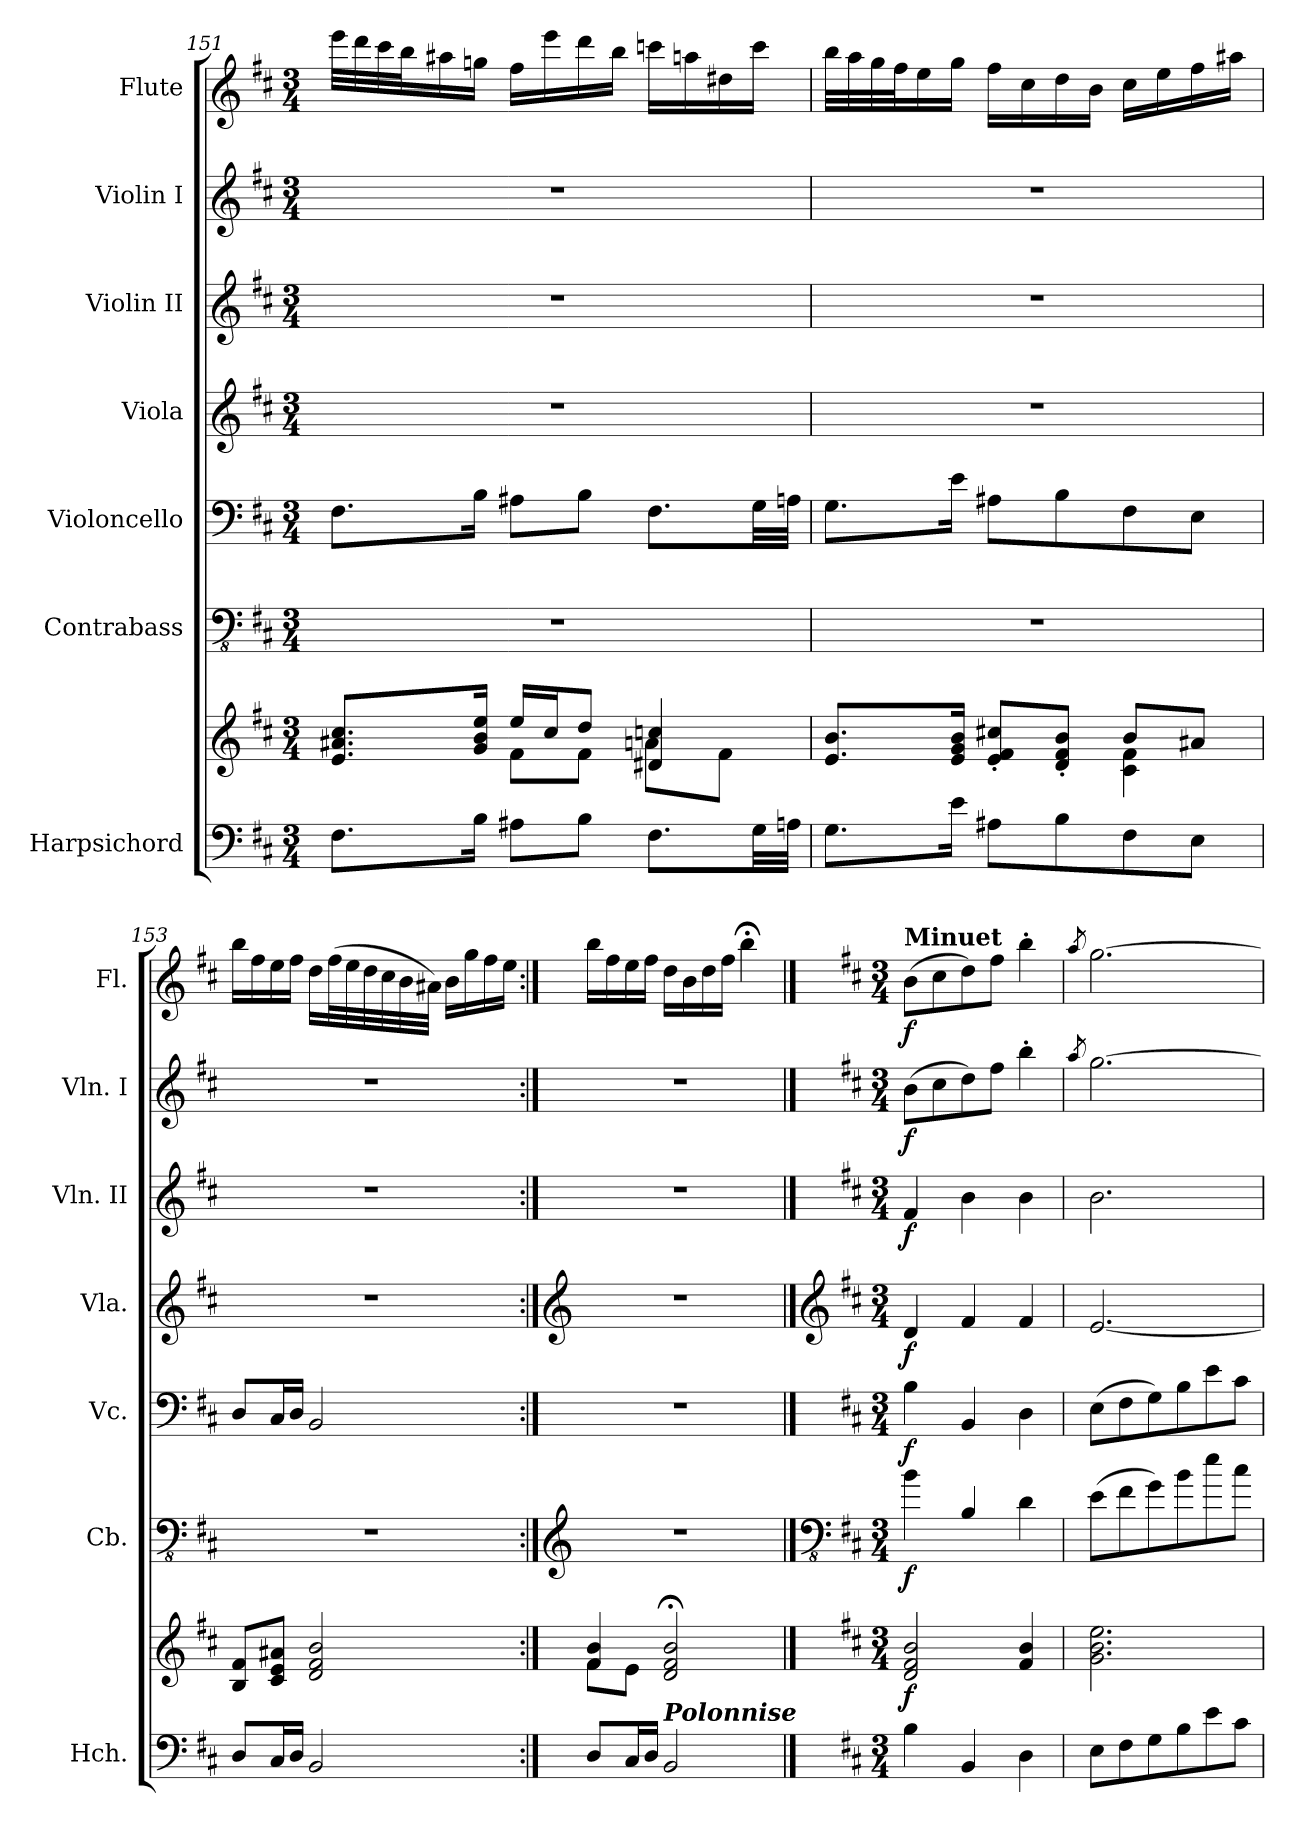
**kern	**kern	**dynam	**kern	**dynam	**kern	**dynam	**kern	**dynam	**kern	**dynam	**kern	**dynam	**kern	**dynam
*part7	*part7	*part7	*part6	*part6	*part5	*part5	*part4	*part4	*part3	*part3	*part2	*part2	*part1	*part1
*staff8	*staff7	*staff7/8	*staff6	*staff6	*staff5	*staff5	*staff4	*staff4	*staff3	*staff3	*staff2	*staff2	*staff1	*staff1
*I"Harpsichord	*	*	*I"Contrabass	*	*I"Violoncello	*	*I"Viola	*	*I"Violin II	*	*I"Violin I	*	*I"Flute	*
*I'Hch.	*	*	*I'Cb.	*	*I'Vc.	*	*I'Vla.	*	*I'Vln. II	*	*I'Vln. I	*	*I'Fl.	*
*clefF4	*clefG2	*	*clefFv4	*	*clefF4	*	*clefG2	*	*clefG2	*	*clefG2	*	*clefG2	*
*	*	*	*ITrd7c12	*	*	*	*	*	*	*	*	*	*	*
*k[f#c#]	*k[f#c#]	*	*k[f#c#]	*	*k[f#c#]	*	*k[f#c#]	*	*k[f#c#]	*	*k[f#c#]	*	*k[f#c#]	*
*M3/4	*M3/4	*	*M3/4	*	*M3/4	*	*M3/4	*	*M3/4	*	*M3/4	*	*M3/4	*
=151	=151	=151	=151	=151	=151	=151	=151	=151	=151	=151	=151	=151	=151	=151
*	*^	*	*	*	*	*	*	*	*	*	*	*	*	*
8.F#\L	8.e/ 8.a#X/ 8.cc#/L	4ryy	.	2.r	.	8.F#\L	.	2.r	.	2.r	.	2.r	.	32eee\LLL	.
.	.	.	.	.	.	.	.	.	.	.	.	.	.	32ddd\	.
.	.	.	.	.	.	.	.	.	.	.	.	.	.	32ccc#\	.
.	.	.	.	.	.	.	.	.	.	.	.	.	.	32bb\J	.
.	.	.	.	.	.	.	.	.	.	.	.	.	.	16aa#X\	.
16B\Jk	16g/ 16b/ 16ee/Jk	.	.	.	.	16B\Jk	.	.	.	.	.	.	.	16ggn\JJ	.
8A#X\L	16ee/LL	8f#\L	.	.	.	8A#X\L	.	.	.	.	.	.	.	16ff#\LL	.
.	16cc#/J	.	.	.	.	.	.	.	.	.	.	.	.	16eee\	.
8B\J	8dd/J	8f#\J	.	.	.	8B\J	.	.	.	.	.	.	.	16ddd\	.
.	.	.	.	.	.	.	.	.	.	.	.	.	.	16bb\JJ	.
8.F#\L	4d#X/ 4ccn/	8an\L	.	.	.	8.F#\L	.	.	.	.	.	.	.	16cccn\LL	.
.	.	.	.	.	.	.	.	.	.	.	.	.	.	16aan\	.
.	.	8f#\J	.	.	.	.	.	.	.	.	.	.	.	16dd#X\	.
32G\LL	.	.	.	.	.	32G\LL	.	.	.	.	.	.	.	16ccc\JJ	.
32An\JJJ	.	.	.	.	.	32An\JJJ	.	.	.	.	.	.	.	.	.
=152	=152	=152	=152	=152	=152	=152	=152	=152	=152	=152	=152	=152	=152	=152	=152
8.G\L	8.e/ 8.b/L	2ryy	.	2.r	.	8.G\L	.	2.r	.	2.r	.	2.r	.	32bb\LLL	.
.	.	.	.	.	.	.	.	.	.	.	.	.	.	32aa\	.
.	.	.	.	.	.	.	.	.	.	.	.	.	.	32gg\	.
.	.	.	.	.	.	.	.	.	.	.	.	.	.	32ff#\J	.
.	.	.	.	.	.	.	.	.	.	.	.	.	.	16ee\	.
16e\Jk	16e/ 16g/ 16b/Jk	.	.	.	.	16e\Jk	.	.	.	.	.	.	.	16gg\JJ	.
8A#X\L	8e/' 8f#/' 8cc#X/'L	.	.	.	.	8A#X\L	.	.	.	.	.	.	.	16ff#\LL	.
.	.	.	.	.	.	.	.	.	.	.	.	.	.	16cc#\	.
8B\	8d/' 8f#/' 8b/'J	.	.	.	.	8B\	.	.	.	.	.	.	.	16dd\	.
.	.	.	.	.	.	.	.	.	.	.	.	.	.	16b\JJ	.
8F#\	8b/L	4c#\ 4f#\	.	.	.	8F#\	.	.	.	.	.	.	.	16cc#\LL	.
.	.	.	.	.	.	.	.	.	.	.	.	.	.	16ee\	.
8E\J	8a#X/J	.	.	.	.	8E\J	.	.	.	.	.	.	.	16ff#\	.
.	.	.	.	.	.	.	.	.	.	.	.	.	.	16aa#X\JJ	.
*	*v	*v	*	*	*	*	*	*	*	*	*	*	*	*	*
!!LO:PB:g=z
=153	=153	=153	=153	=153	=153	=153	=153	=153	=153	=153	=153	=153	=153	=153
8D/L	8B/ 8f#/L	.	2.r	.	8D/L	.	2.r	.	2.r	.	2.r	.	16bb\LL	.
.	.	.	.	.	.	.	.	.	.	.	.	.	16ff#\	.
16C#/L	8c#/ 8e/ 8a#X/J	.	.	.	16C#/L	.	.	.	.	.	.	.	16ee\	.
16D/JJ	.	.	.	.	16D/JJ	.	.	.	.	.	.	.	16ff#\JJ	.
2BB/	2d/ 2f#/ 2b/	.	.	.	2BB/	.	.	.	.	.	.	.	16dd\LL	.
.	.	.	.	.	.	.	.	.	.	.	.	.	(32ff#\L	.
.	.	.	.	.	.	.	.	.	.	.	.	.	32ee\	.
.	.	.	.	.	.	.	.	.	.	.	.	.	32dd\	.
.	.	.	.	.	.	.	.	.	.	.	.	.	32cc#\	.
.	.	.	.	.	.	.	.	.	.	.	.	.	32b\	.
.	.	.	.	.	.	.	.	.	.	.	.	.	32a#X\JJJ)	.
.	.	.	.	.	.	.	.	.	.	.	.	.	16b\LL	.
.	.	.	.	.	.	.	.	.	.	.	.	.	16gg\	.
.	.	.	.	.	.	.	.	.	.	.	.	.	16ff#\	.
.	.	.	.	.	.	.	.	.	.	.	.	.	16ee\JJ	.
=154:|!	=154:|!	=154:|!	=154:|!	=154:|!	=154:|!	=154:|!	=154:|!	=154:|!	=154:|!	=154:|!	=154:|!	=154:|!	=154:|!	=154:|!
*	*	*	*clefG2	*	*	*	*clefG2	*	*	*	*	*	*	*
*	*^	*	*	*	*	*	*	*	*	*	*	*	*	*
8D/L	4f#/ 4b/	8f#\L	.	2.r	.	2.r	.	2.r	.	2.r	.	2.r	.	16bb\LL	.
.	.	.	.	.	.	.	.	.	.	.	.	.	.	16ff#\	.
16C#/L	.	8e\J	.	.	.	.	.	.	.	.	.	.	.	16ee\	.
16D/JJ	.	.	.	.	.	.	.	.	.	.	.	.	.	16ff#\JJ	.
!LO:TX:a:Bi:t=Polonnise	!	!	!	!	!	!	!	!	!	!	!	!	!	!	!
2BB/	2d/;< 2f#/;< 2b/;<	2ryy	.	.	.	.	.	.	.	.	.	.	.	16dd\LL	.
.	.	.	.	.	.	.	.	.	.	.	.	.	.	16b\	.
.	.	.	.	.	.	.	.	.	.	.	.	.	.	16dd\	.
.	.	.	.	.	.	.	.	.	.	.	.	.	.	16ff#\JJ	.
.	.	.	.	.	.	.	.	.	.	.	.	.	.	4bb;<\	.
*	*v	*v	*	*	*	*	*	*	*	*	*	*	*	*	*
!!LO:LB:g=z
==155	==155	==155	==155	==155	==155	==155	==155	==155	==155	==155	==155	==155	==155	==155
*	*	*	*clefFv4	*	*	*	*clefG2	*	*	*	*	*	*	*
*k[f#c#]	*k[f#c#]	*	*k[f#c#]	*	*k[f#c#]	*	*k[f#c#]	*	*k[f#c#]	*	*k[f#c#]	*	*k[f#c#]	*
*M3/4	*M3/4	*	*M3/4	*	*M3/4	*	*M3/4	*	*M3/4	*	*M3/4	*	*M3/4	*
*	*	*	*	*	*	*	*	*	*	*	*	*	*MM81	*
!	!	!	!	!	!	!	!	!	!	!	!	!	!LO:TX:a:B:t=Minuet	!
!	!	!LO:DY:b	!	!LO:DY:b	!	!LO:DY:b	!	!LO:DY:b	!	!LO:DY:b	!	!LO:DY:b	!	!LO:DY:b
4B\	2d/ 2f#/ 2b/	f	4BB\	f	4B\	f	4d/	f	4f#/	f	(8b\L	f	(8b\L	f
.	.	.	.	.	.	.	.	.	.	.	8cc#\	.	8cc#\	.
4BB/	.	.	4BBB/	.	4BB/	.	4f#/	.	4b\	.	8dd\)	.	8dd\)	.
.	.	.	.	.	.	.	.	.	.	.	8ff#\J	.	8ff#\J	.
4D\	4f#/ 4b/	.	4DD\	.	4D\	.	4f#/	.	4b\	.	4bb'\	.	4bb'\	.
=156	=156	=156	=156	=156	=156	=156	=156	=156	=156	=156	=156	=156	=156	=156
.	.	.	.	.	.	.	.	.	.	.	8qaa/	.	8qaa/	.
8E\L	2.g\ 2.b\ 2.ee\	.	(8EE\L	.	(8E\L	.	[2.e/	.	2.b\	.	[2.gg\	.	[2.gg\	.
8F#\	.	.	8FF#\	.	8F#\	.	.	.	.	.	.	.	.	.
8G\	.	.	8GG\)	.	8G\)	.	.	.	.	.	.	.	.	.
8B\	.	.	8BB\	.	8B\	.	.	.	.	.	.	.	.	.
8e\	.	.	8E\	.	8e\	.	.	.	.	.	.	.	.	.
8c#\J	.	.	8C#\J	.	8c#\J	.	.	.	.	.	.	.	.	.
=	=	=	=	=	=	=	=	=	=	=	=	=	=	=
*-	*-	*-	*-	*-	*-	*-	*-	*-	*-	*-	*-	*-	*-	*-
